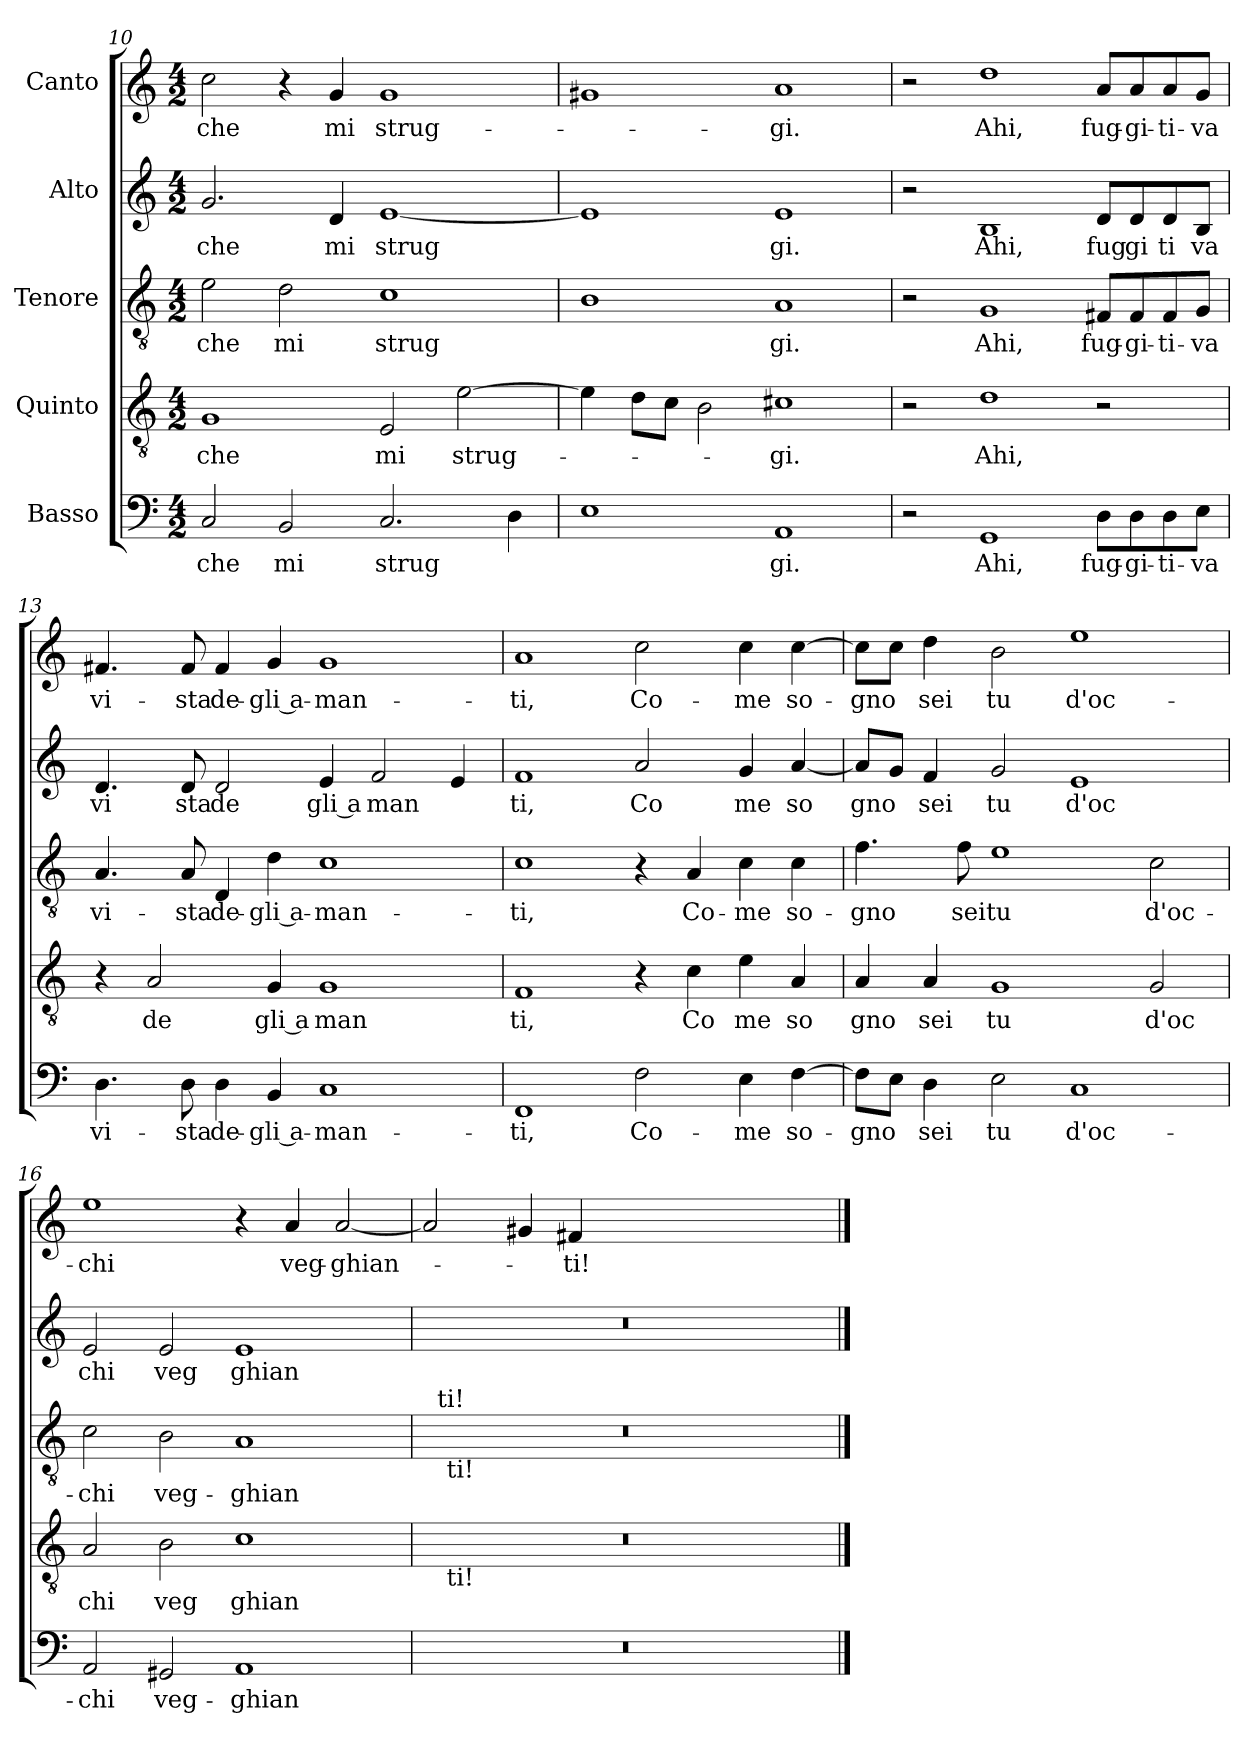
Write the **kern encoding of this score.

**kern	**text	**kern	**text	**kern	**text	**kern	**text	**kern	**text
*part5	*part5	*part4	*part4	*part3	*part3	*part2	*part2	*part1	*part1
*staff5	*staff5	*staff4	*staff4	*staff3	*staff3	*staff2	*staff2	*staff1	*staff1
*I"Basso	*	*I"Quinto	*	*I"Tenore	*	*I"Alto	*	*I"Canto	*
*clefF4	*	*clefGv2	*	*clefGv2	*	*clefG2	*	*clefG2	*
*k[]	*	*k[]	*	*k[]	*	*k[]	*	*k[]	*
*C:	*	*C:	*	*C:	*	*C:	*	*C:	*
*M4/2	*	*M4/2	*	*M4/2	*	*M4/2	*	*M4/2	*
=10	=10	=10	=10	=10	=10	=10	=10	=10	=10
!	!LO:LY:b	!	!LO:LY:b	!	!LO:LY:b	!	!LO:LY:b	!	!LO:LY:b
2C/	che	1G	che	2e\	che	2.g/	che	2cc\	che
!	!LO:LY:b	!	!	!	!LO:LY:b	!	!	!	!
2BB/	mi	.	.	2d\	mi	.	.	4r	.
!	!	!	!	!	!	!	!LO:LY:b	!	!LO:LY:b
.	.	.	.	.	.	4d/	mi	4g/	mi
!	!LO:LY:b	!	!LO:LY:b	!	!LO:LY:b	!	!LO:LY:b	!	!LO:LY:b
2.C/	strug	2E/	mi	1c	strug	[<1e	strug	1g	strug-
!	!	!	!LO:LY:b	!	!	!	!	!	!
.	.	[>2e\	strug-	.	.	.	.	.	.
4D\	.	.	.	.	.	.	.	.	.
=11	=11	=11	=11	=11	=11	=11	=11	=11	=11
1E	.	4e\]	.	1B	.	1e]	.	1g#X	.
.	.	8d\L	.	.	.	.	.	.	.
.	.	8c\J	.	.	.	.	.	.	.
.	.	2B\	.	.	.	.	.	.	.
!	!LO:LY:b	!	!LO:LY:b	!	!LO:LY:b	!	!LO:LY:b	!	!LO:LY:b
1AA	gi.	1c#X	-gi.	1A	gi.	1e	gi.	1a	-gi.
!!LO:LB:g=z
=12	=12	=12	=12	=12	=12	=12	=12	=12	=12
2r	.	2r	.	2r	.	2r	.	2r	.
!	!LO:LY:b	!	!LO:LY:b	!	!LO:LY:b	!	!LO:LY:b	!	!LO:LY:b
1GG	Ahi,	1d	Ahi,	1G	Ahi,	1B	Ahi,	1dd	Ahi,
!	!LO:LY:b	!	!	!	!LO:LY:b	!	!LO:LY:b	!	!LO:LY:b
8D\L	fug-	2r	.	8F#X/L	fug-	8d/L	fug	8a/L	fug-
!	!LO:LY:b	!	!	!	!LO:LY:b	!	!LO:LY:b	!	!LO:LY:b
8D\	-gi-	.	.	8F#/	-gi-	8d/	gi	8a/	-gi-
!	!LO:LY:b	!	!	!	!LO:LY:b	!	!LO:LY:b	!	!LO:LY:b
8D\	-ti-	.	.	8F#/	-ti-	8d/	ti	8a/	-ti-
!	!LO:LY:b	!	!	!	!LO:LY:b	!	!LO:LY:b	!	!LO:LY:b
8E\J	-va	.	.	8G/J	-va	8B/J	va	8g/J	-va
=13	=13	=13	=13	=13	=13	=13	=13	=13	=13
!	!LO:LY:b	!	!	!	!LO:LY:b	!	!LO:LY:b	!	!LO:LY:b
4.D\	vi-	4r	.	4.A/	vi-	4.d/	vi	4.f#X/	vi-
!	!	!	!LO:LY:b	!	!	!	!	!	!
.	.	2A/	de	.	.	.	.	.	.
!	!LO:LY:b	!	!	!	!LO:LY:b	!	!LO:LY:b	!	!LO:LY:b
8D\	-sta	.	.	8A/	-sta	8d/	sta	8f#/	-sta
!	!LO:LY:b	!	!	!	!LO:LY:b	!	!LO:LY:b	!	!LO:LY:b
4D\	de-	.	.	4D/	de-	2d/	de	4f#/	de-
!	!LO:LY:b:rj	!	!LO:LY:b:rj	!	!LO:LY:b:rj	!	!	!	!LO:LY:b:rj
4BB/	-gli a-	4G/	gli a	4d\	-gli a-	.	.	4g/	-gli a-
!	!LO:LY:b	!	!LO:LY:b	!	!LO:LY:b	!	!LO:LY:b:rj	!	!LO:LY:b
1C	-man-	1G	man	1c	-man-	4e/	gli a	1g	-man-
!	!	!	!	!	!	!	!LO:LY:b	!	!
.	.	.	.	.	.	2f/	man	.	.
.	.	.	.	.	.	4e/	.	.	.
=14	=14	=14	=14	=14	=14	=14	=14	=14	=14
!	!LO:LY:b	!	!LO:LY:b	!	!LO:LY:b	!	!LO:LY:b	!	!LO:LY:b
1FF	-ti,	1F	ti,	1c	-ti,	1f	ti,	1a	-ti,
!	!LO:LY:b	!	!	!	!	!	!LO:LY:b	!	!LO:LY:b
2F\	Co-	4r	.	4r	.	2a/	Co	2cc\	Co-
!	!	!	!LO:LY:b	!	!LO:LY:b	!	!	!	!
.	.	4c\	Co	4A/	Co-	.	.	.	.
!	!LO:LY:b	!	!LO:LY:b	!	!LO:LY:b	!	!LO:LY:b	!	!LO:LY:b
4E\	-me	4e\	me	4c\	-me	4g/	me	4cc\	-me
!	!LO:LY:b	!	!LO:LY:b	!	!LO:LY:b	!	!LO:LY:b	!	!LO:LY:b
[>4F\	so-	4A/	so	4c\	so-	[<4a/	so	[>4cc\	so-
=15	=15	=15	=15	=15	=15	=15	=15	=15	=15
!	!LO:LY:b	!	!LO:LY:b	!	!LO:LY:b	!	!LO:LY:b	!	!LO:LY:b
8F\L]	-gno	4A/	gno	4.f\	-gno	8a/L]	gno	8cc\L]	-gno
8E\J	.	.	.	.	.	8g/J	.	8cc\J	.
!	!LO:LY:b	!	!LO:LY:b	!	!	!	!LO:LY:b	!	!LO:LY:b
4D\	sei	4A/	sei	.	.	4f/	sei	4dd\	sei
!	!	!	!	!	!LO:LY:b	!	!	!	!
.	.	.	.	8f\	sei	.	.	.	.
!	!LO:LY:b	!	!LO:LY:b	!	!LO:LY:b	!	!LO:LY:b	!	!LO:LY:b
2E\	tu	1G	tu	1e	tu	2g/	tu	2b\	tu
!	!LO:LY:b	!	!	!	!	!	!LO:LY:b	!	!LO:LY:b
1C	d'oc-	.	.	.	.	1e	d'oc	1ee	d'oc-
!	!	!	!LO:LY:b	!	!LO:LY:b	!	!	!	!
.	.	2G/	d'oc	2c\	d'oc-	.	.	.	.
=16	=16	=16	=16	=16	=16	=16	=16	=16	=16
!	!LO:LY:b	!	!LO:LY:b	!	!LO:LY:b	!	!LO:LY:b	!	!LO:LY:b
2AA/	-chi	2A/	chi	2c\	-chi	2e/	chi	1ee	-chi
!	!LO:LY:b	!	!LO:LY:b	!	!LO:LY:b	!	!LO:LY:b	!	!
2GG#X/	veg-	2B\	veg	2B\	veg-	2e/	veg	.	.
!	!LO:LY:b	!	!LO:LY:b	!	!LO:LY:b	!	!LO:LY:b	!	!
1AA	-ghian-	1c	ghian	1A	-ghian-	1e	ghian	4r	.
!	!	!	!	!	!	!	!	!	!LO:LY:b
.	.	.	.	.	.	.	.	4a/	veg-
!	!	!	!	!	!	!	!	!	!LO:LY:b
.	.	.	.	.	.	.	.	[<2a/	-ghian-
=17	=17	=17	=17	=17	=17	=17	=17	=17	=17
*	*	*^	*	*^	*	*	*	*	*
*	*	*	*	*	*	*^	*	*	*	*	*
0r	.	0r	32.ryy	.	0r	32ryy	32.ryy	.	0r	.	2a/]	.
!	!	!	!	!	!	!LO:TX:a:t=ti!	!	!	!	!	!	!
.	.	.	.	.	.	1ryy	.	.	.	.	.	.
!	!	!	!	!	!	!	!LO:TX:b:t=ti!	!	!	!	!	!
!	!	!	!LO:TX:b:t=ti!	!	!	!	!	!	!	!	!	!
.	.	.	1ryy	.	.	.	1ryy	.	.	.	.	.
.	.	.	.	.	.	.	.	.	.	.	4g#X/	.
!	!	!	!	!	!	!	!	!	!	!	!	!LO:LY:b
.	.	.	.	.	.	.	.	.	.	.	4f#X/	-ti!
.	.	.	.	.	.	.	.	.	.	.	1ryy	.
.	.	.	.	.	.	2ryy	.	.	.	.	.	.
.	.	.	2ryy	.	.	.	2ryy	.	.	.	.	.
.	.	.	.	.	.	4...ryy	.	.	.	.	.	.
.	.	.	4ryy	.	.	.	4ryy	.	.	.	.	.
.	.	.	8ryy	.	.	.	8ryy	.	.	.	.	.
.	.	.	16ryy	.	.	.	16ryy	.	.	.	.	.
.	.	.	64ryy	.	.	.	64ryy	.	.	.	.	.
*	*	*v	*v	*	*	*	*	*	*	*	*	*
*	*	*	*	*v	*v	*v	*	*	*	*	*
==	==	==	==	==	==	==	==	==	==
*-	*-	*-	*-	*-	*-	*-	*-	*-	*-
